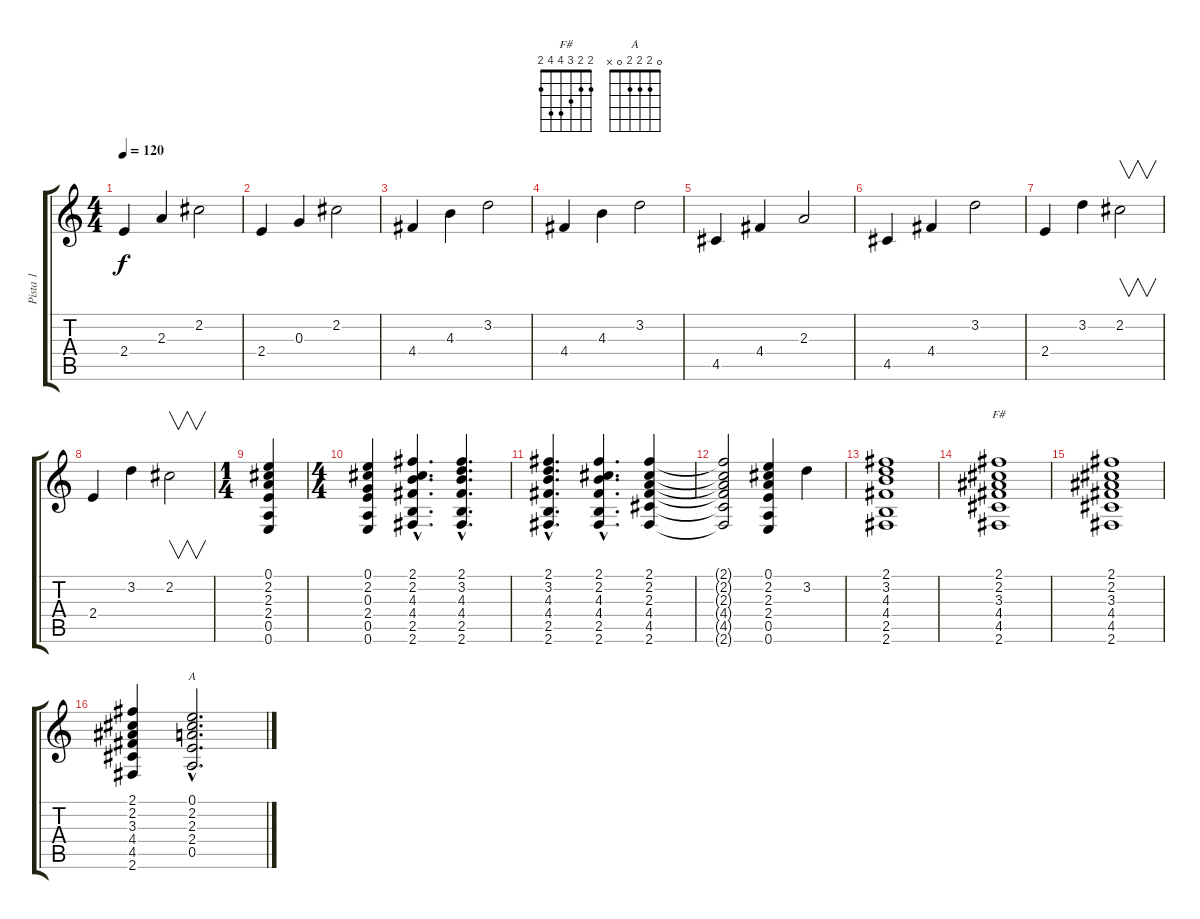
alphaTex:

\track ("Pista 1" "Pista 1") {instrument acousticguitarsteel}
\staff {score tabs}
\tuning (E4 B3 G3 D3 A2 E2) {hide}
\chord ("F#" 2 2 3 4 4 2)
\chord ("A" 0 2 2 2 0 x)
\ts (4 4)
\tempo 120
\clef g2
\ks c
2.4.4{dy f instrument acousticguitarsteel} 2.3.4 2.2.2 |
2.4.4 0.3.4 2.2.2 |
4.4.4 4.3.4 3.2.2 |
4.4.4 4.3.4 3.2.2 |
4.5.4 4.4.4 2.3.2 |
4.5.4 4.4.4 3.2.2 |
2.4.4 3.2.4 2.2.2{v} |
2.4.4 3.2.4 2.2.2{v} |
\ts (1 4)
(0.1 2.2 2.3 2.4 0.5 0.6).4 |
\ts (4 4)
(0.1 2.2 0.3 2.4 0.5 0.6).4 (2.1{hac} 2.2{hac} 4.3{hac} 4.4{hac} 2.5{hac} 2.6{hac}).4{d} (2.1{hac} 3.2{hac} 4.3{hac} 4.4{hac} 2.5{hac} 2.6{hac}).4{d} |
(2.1{hac} 3.2{hac} 4.3{hac} 4.4{hac} 2.5{hac} 2.6{hac}).4{d} (2.1{hac} 2.2{hac} 4.3{hac} 4.4{hac} 2.5{hac} 2.6{hac}).4{d} (2.1 2.2 2.3 4.4 4.5 2.6).4 |
(2.1{t} 2.2{t} 2.3{t} 4.4{t} 4.5{t} 2.6{t}).2 (0.1 2.2 2.3 2.4 0.5 0.6).4 3.2.4 |
(2.1 3.2 4.3 4.4 2.5 2.6).1 |
(2.1 2.2 3.3 4.4 4.5 2.6).1{ch "F#" volume 11} |
(2.1 2.2 3.3 4.4 4.5 2.6).1 |
(2.1 2.2 3.3 4.4 4.5 2.6).4 (0.1{hac} 2.2{hac} 2.3{hac} 2.4{hac} 0.5{hac}).2{d ch "A"}
